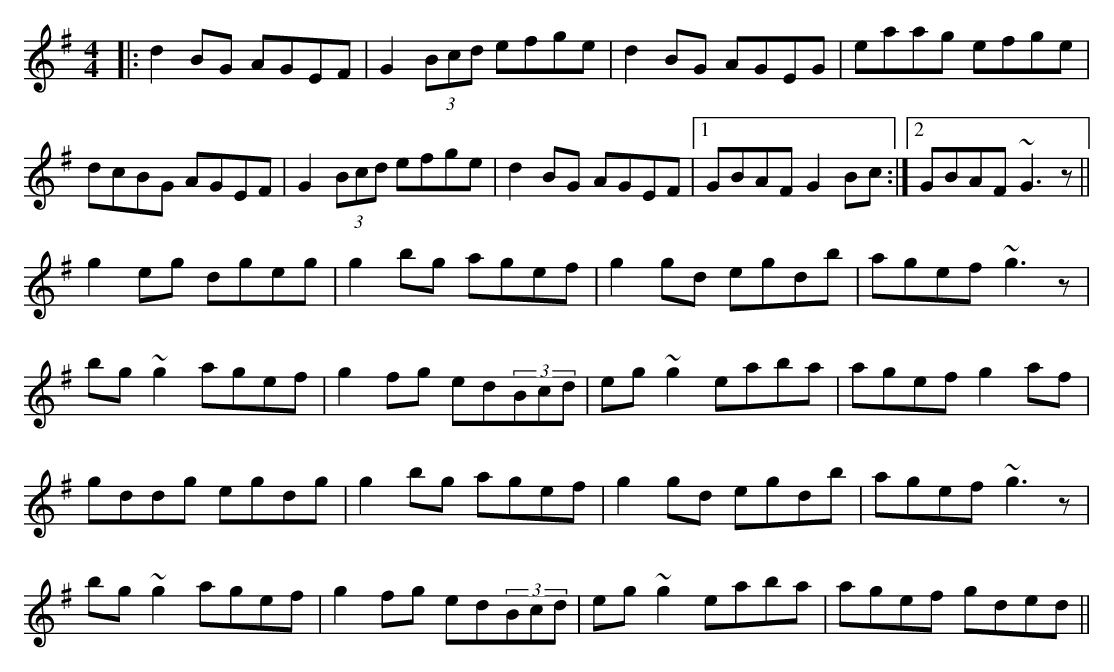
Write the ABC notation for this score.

X:1
M:4/4
K:G
|:d2BG AGEF|G2(3Bcd efge|d2BG AGEG|eaag efge|
dcBG AGEF|G2(3Bcd efge|d2BG AGEF|1 GBAF G2Bc:|2 GBAF ~G3z||
g2eg dgeg|g2bg agef|g2gd egdb|agef ~g3z|
bg~g2 agef|g2fg ed(3Bcd|eg~g2 eaba|agef g2af|
gddg egdg|g2bg agef|g2gd egdb|agef ~g3z|
bg~g2 agef|g2fg ed(3Bcd|eg~g2 eaba|agef gded||
